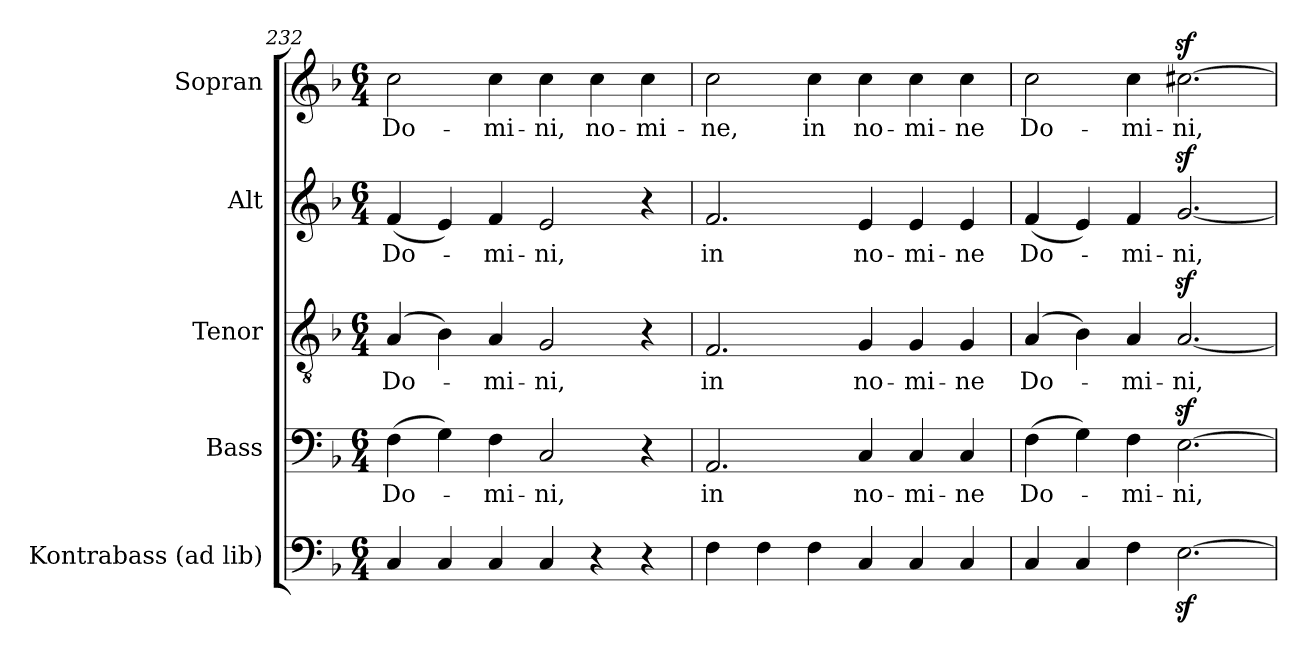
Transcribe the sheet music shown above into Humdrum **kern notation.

**kern	**kern	**text	**kern	**text	**kern	**text	**kern	**text
*part5	*part4	*part4	*part3	*part3	*part2	*part2	*part1	*part1
*staff5	*staff4	*staff4	*staff3	*staff3	*staff2	*staff2	*staff1	*staff1
*I"Kontrabass (ad lib)	*I"Bass	*	*I"Tenor	*	*I"Alt	*	*I"Sopran	*
*I'Kb.	*I'B.	*	*I'T.	*	*I'A.	*	*I'S.	*
*clefF4	*clefF4	*	*clefGv2	*	*clefG2	*	*clefG2	*
*ITrd7c12	*	*	*	*	*	*	*	*
*k[b-]	*k[b-]	*	*k[b-]	*	*k[b-]	*	*k[b-]	*
*F:	*F:	*	*F:	*	*F:	*	*F:	*
*M6/4	*M6/4	*	*M6/4	*	*M6/4	*	*M6/4	*
=232	=232	=232	=232	=232	=232	=232	=232	=232
!	!	!LO:LY:b	!	!LO:LY:b	!	!LO:LY:b	!	!LO:LY:b
4CC/	(>4F\	Do-	(4A/	Do-	(<4f/	Do-	2cc\	Do-
4CC/	4G\)	.	4B-\)	.	4e/)	.	.	.
!	!	!LO:LY:b	!	!LO:LY:b	!	!LO:LY:b	!	!LO:LY:b
4CC/	4F\	-mi-	4A/	-mi-	4f/	-mi-	4cc\	-mi-
!	!	!LO:LY:b	!	!LO:LY:b	!	!LO:LY:b	!	!LO:LY:b
4CC/	2C/	-ni,	2G/	-ni,	2e/	-ni,	4cc\	-ni,
!	!	!	!	!	!	!	!	!LO:LY:b
4r	.	.	.	.	.	.	4cc\	no-
!	!	!	!	!	!	!	!	!LO:LY:b
4r	4r	.	4r	.	4r	.	4cc\	-mi-
!!LO:LB:g=z
=233	=233	=233	=233	=233	=233	=233	=233	=233
!	!	!LO:LY:b	!	!LO:LY:b	!	!LO:LY:b	!	!LO:LY:b
4FF\	2.AA/	in	2.F/	in	2.f/	in	2cc\	-ne,
4FF\	.	.	.	.	.	.	.	.
!	!	!	!	!	!	!	!	!LO:LY:b
4FF\	.	.	.	.	.	.	4cc\	in
!	!	!LO:LY:b	!	!LO:LY:b	!	!LO:LY:b	!	!LO:LY:b
4CC/	4C/	no-	4G/	no-	4e/	no-	4cc\	no-
!	!	!LO:LY:b	!	!LO:LY:b	!	!LO:LY:b	!	!LO:LY:b
4CC/	4C/	-mi-	4G/	-mi-	4e/	-mi-	4cc\	-mi-
!	!	!LO:LY:b	!	!LO:LY:b	!	!LO:LY:b	!	!LO:LY:b
4CC/	4C/	-ne	4G/	-ne	4e/	-ne	4cc\	-ne
=234	=234	=234	=234	=234	=234	=234	=234	=234
!	!	!LO:LY:b	!	!LO:LY:b	!	!LO:LY:b	!	!LO:LY:b
4CC/	(>4F\	Do-	(4A/	Do-	(<4f/	Do-	2cc\	Do-
4CC/	4G\)	.	4B-\)	.	4e/)	.	.	.
!	!	!LO:LY:b	!	!LO:LY:b	!	!LO:LY:b	!	!LO:LY:b
4FF\	4F\	-mi-	4A/	-mi-	4f/	-mi-	4cc\	-mi-
!	!	!LO:LY:b	!	!LO:LY:b	!	!LO:LY:b	!	!LO:LY:b
[2.EEz<\	[2.Ez>\	-ni,	[2.Az>/	-ni,	[2.gz>/	-ni,	[2.cc#Xz>\	-ni,
=	=	=	=	=	=	=	=	=
*-	*-	*-	*-	*-	*-	*-	*-	*-
